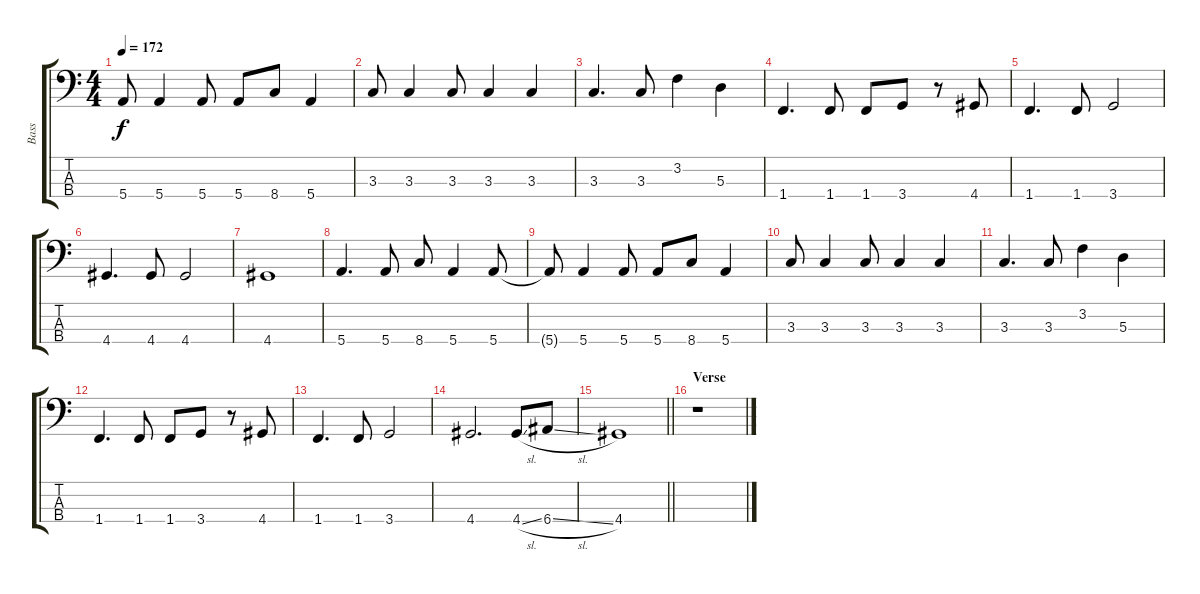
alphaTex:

\track ("Bass" "Bass") {instrument electricbassfinger}
\staff {score tabs}
\tuning (G2 D2 A1 E1) {hide}
\ts (4 4)
\tempo 172
\clef f4
\ks aminor
5.4{t}.8{dy f} 5.4.4 5.4.8 5.4.8 8.4.8 5.4.4 |
3.3.8 3.3.4 3.3.8 3.3.4 3.3.4 |
3.3.4{d} 3.3.8 3.2.4 5.3.4 |
1.4.4{d} 1.4.8 1.4.8 3.4.8 r.8 4.4.8 |
1.4.4{d} 1.4.8 3.4.2 |
4.4.4{d} 4.4.8 4.4.2 |
4.4.1 |
5.4.4{d} 5.4.8 8.4.8 5.4.4 5.4.8 |
5.4{t}.8 5.4.4 5.4.8 5.4.8 8.4.8 5.4.4 |
3.3.8 3.3.4 3.3.8 3.3.4 3.3.4 |
3.3.4{d} 3.3.8 3.2.4 5.3.4 |
1.4.4{d} 1.4.8 1.4.8 3.4.8 r.8 4.4.8 |
1.4.4{d} 1.4.8 3.4.2 |
4.4.2{d} 4.4{sl}.8 6.4{sl}.8 |
\barLineRight lightlight
4.4.1 |
\section ("" "Verse")
r.1
